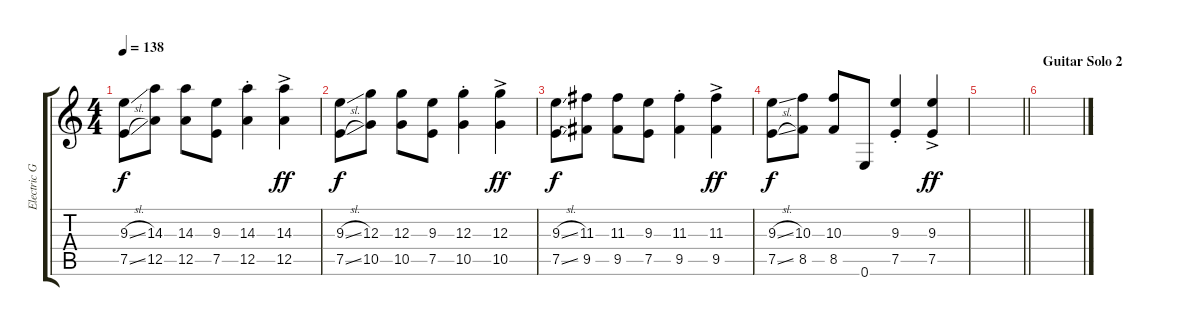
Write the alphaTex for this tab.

\track ("Electric Guitar 2" "Electric G") {instrument overdrivenguitar}
\staff {score tabs}
\tuning (E4 B3 G3 D3 A2 E2) {hide}
\ts (4 4)
\tempo 138
\clef g2
\ks c
(9.3{sl} 7.5{sl}).8{dy f} (14.3 12.5).8 (14.3 12.5).8 (9.3 7.5).8 (14.3 12.5{st}).4 (14.3 12.5{ac}).4{dy ff} |
(9.3{sl} 7.5{sl}).8{dy f} (12.3 10.5).8 (12.3 10.5).8 (9.3 7.5).8 (12.3 10.5{st}).4 (12.3 10.5{ac}).4{dy ff} |
(9.3{sl} 7.5{sl}).8{dy f} (11.3 9.5).8 (11.3 9.5).8 (9.3 7.5).8 (11.3 9.5{st}).4 (11.3 9.5{ac}).4{dy ff} |
(9.3{sl} 7.5{sl}).8{dy f} (10.3 8.5).8 (10.3 8.5).8 0.6.8 (9.3 7.5{st}).4 (9.3 7.5{ac}).4{dy ff} |
\barLineRight lightlight
|
\section ("" "Guitar Solo 2")
